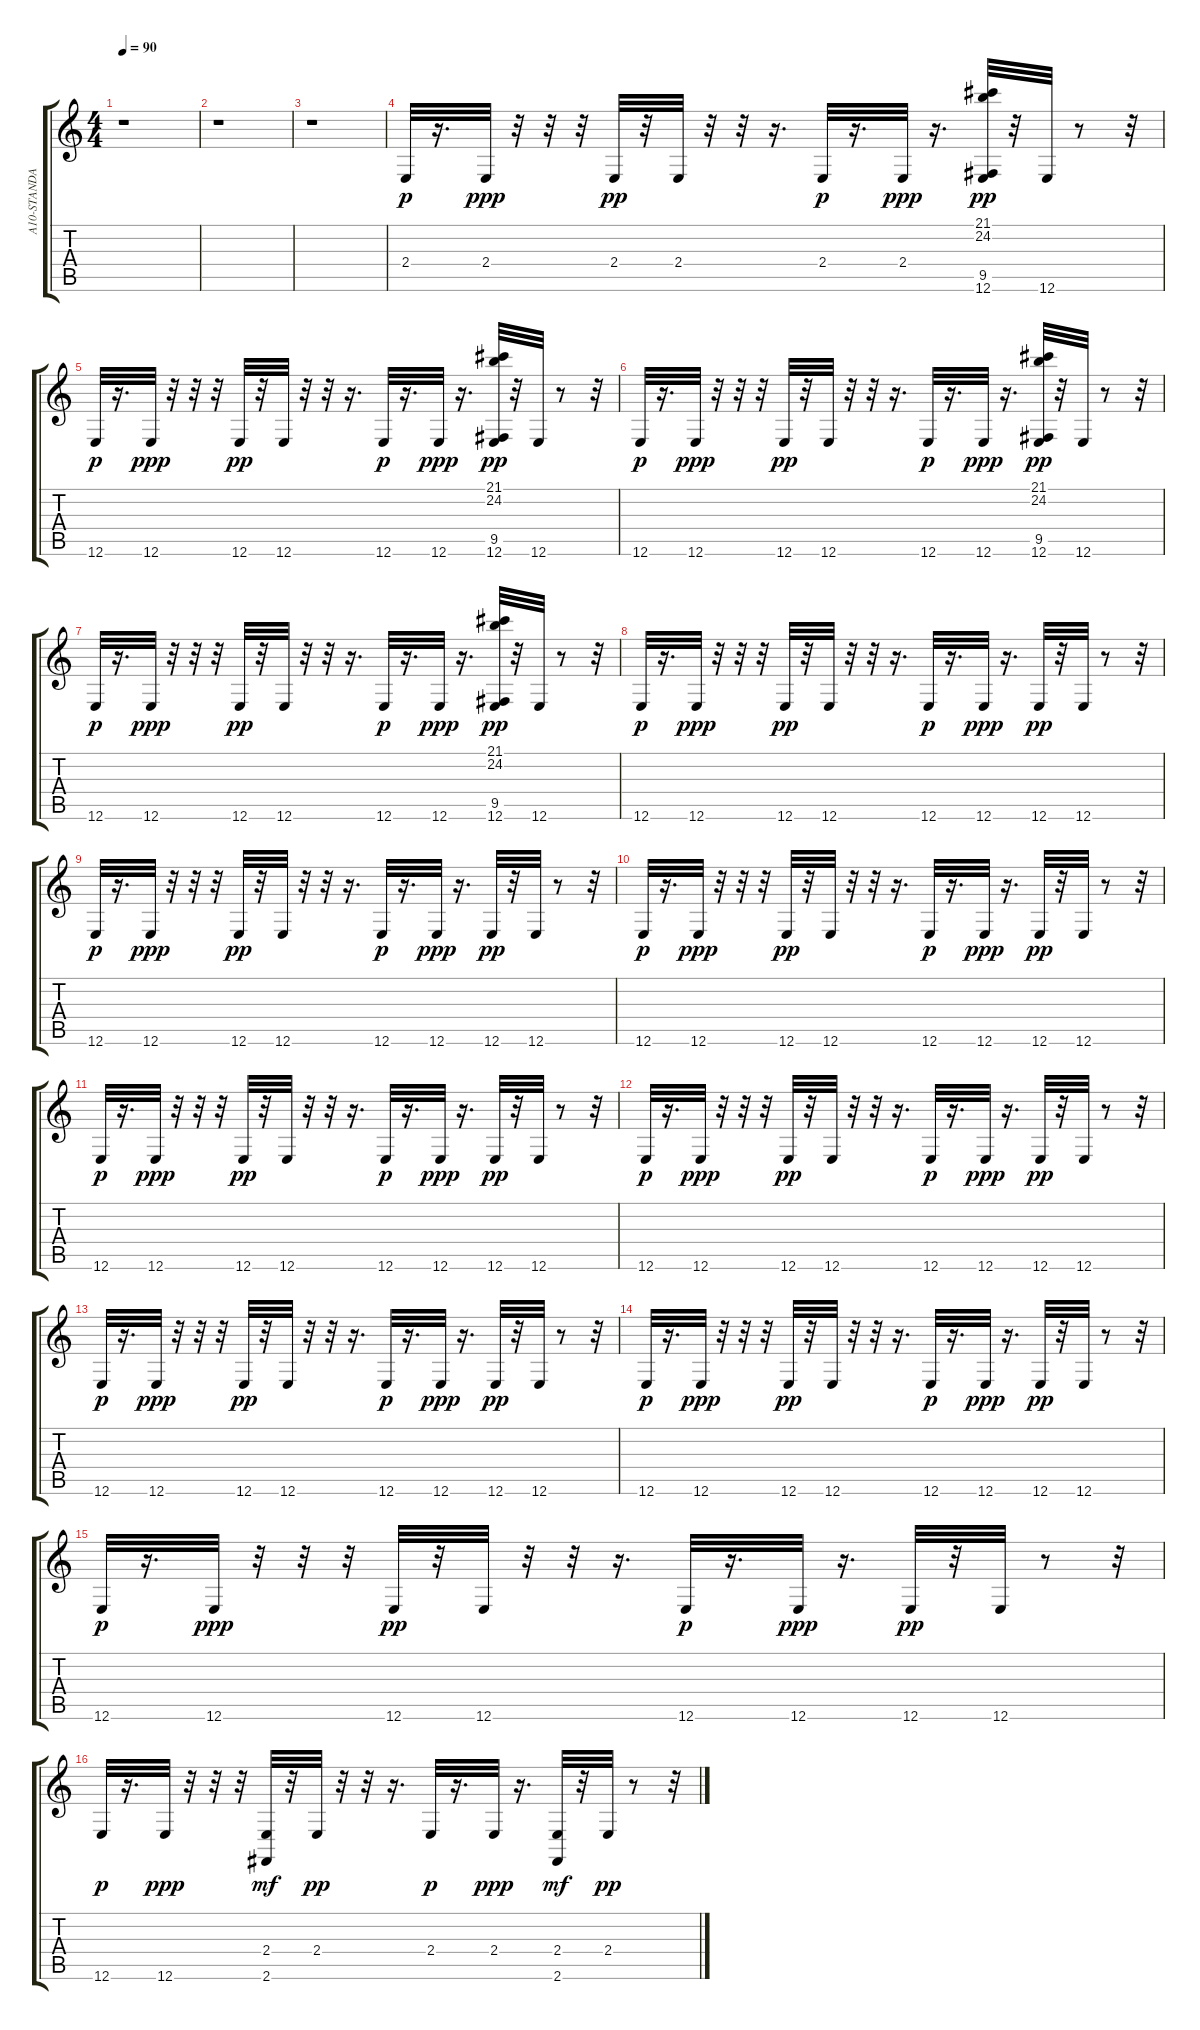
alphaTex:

\track ("A10-STANDARD 1  " "A10-STANDA") {instrument acousticgrandpiano}
\staff {score tabs}
\tuning (E4 B3 G3 D3 A2 E2) {hide}
\ts (4 4)
\tempo 90
\clef g2
\ks c
r.1{dy mf} |
r.1 |
r.1 |
2.4.32{dy p} r.16{d} 2.4.32{dy ppp} r.32 r.32 r.32 2.4.32{dy pp} r.32 2.4.32 r.32 r.32 r.16{d} 2.4.32{dy p} r.16{d} 2.4.32{dy ppp} r.16{d} (21.1 24.2 9.5 12.6).32{dy pp} r.32 12.6.32 r.8 r.32 |
12.6.32{dy p} r.16{d} 12.6.32{dy ppp} r.32 r.32 r.32 12.6.32{dy pp} r.32 12.6.32 r.32 r.32 r.16{d} 12.6.32{dy p} r.16{d} 12.6.32{dy ppp} r.16{d} (21.1 24.2 9.5 12.6).32{dy pp} r.32 12.6.32 r.8 r.32 |
12.6.32{dy p} r.16{d} 12.6.32{dy ppp} r.32 r.32 r.32 12.6.32{dy pp} r.32 12.6.32 r.32 r.32 r.16{d} 12.6.32{dy p} r.16{d} 12.6.32{dy ppp} r.16{d} (21.1 24.2 9.5 12.6).32{dy pp} r.32 12.6.32 r.8 r.32 |
12.6.32{dy p} r.16{d} 12.6.32{dy ppp} r.32 r.32 r.32 12.6.32{dy pp} r.32 12.6.32 r.32 r.32 r.16{d} 12.6.32{dy p} r.16{d} 12.6.32{dy ppp} r.16{d} (21.1 24.2 9.5 12.6).32{dy pp} r.32 12.6.32 r.8 r.32 |
12.6.32{dy p} r.16{d} 12.6.32{dy ppp} r.32 r.32 r.32 12.6.32{dy pp} r.32 12.6.32 r.32 r.32 r.16{d} 12.6.32{dy p} r.16{d} 12.6.32{dy ppp} r.16{d} 12.6.32{dy pp} r.32 12.6.32 r.8 r.32 |
12.6.32{dy p} r.16{d} 12.6.32{dy ppp} r.32 r.32 r.32 12.6.32{dy pp} r.32 12.6.32 r.32 r.32 r.16{d} 12.6.32{dy p} r.16{d} 12.6.32{dy ppp} r.16{d} 12.6.32{dy pp} r.32 12.6.32 r.8 r.32 |
12.6.32{dy p} r.16{d} 12.6.32{dy ppp} r.32 r.32 r.32 12.6.32{dy pp} r.32 12.6.32 r.32 r.32 r.16{d} 12.6.32{dy p} r.16{d} 12.6.32{dy ppp} r.16{d} 12.6.32{dy pp} r.32 12.6.32 r.8 r.32 |
12.6.32{dy p} r.16{d} 12.6.32{dy ppp} r.32 r.32 r.32 12.6.32{dy pp} r.32 12.6.32 r.32 r.32 r.16{d} 12.6.32{dy p} r.16{d} 12.6.32{dy ppp} r.16{d} 12.6.32{dy pp} r.32 12.6.32 r.8 r.32 |
12.6.32{dy p} r.16{d} 12.6.32{dy ppp} r.32 r.32 r.32 12.6.32{dy pp} r.32 12.6.32 r.32 r.32 r.16{d} 12.6.32{dy p} r.16{d} 12.6.32{dy ppp} r.16{d} 12.6.32{dy pp} r.32 12.6.32 r.8 r.32 |
12.6.32{dy p} r.16{d} 12.6.32{dy ppp} r.32 r.32 r.32 12.6.32{dy pp} r.32 12.6.32 r.32 r.32 r.16{d} 12.6.32{dy p} r.16{d} 12.6.32{dy ppp} r.16{d} 12.6.32{dy pp} r.32 12.6.32 r.8 r.32 |
12.6.32{dy p} r.16{d} 12.6.32{dy ppp} r.32 r.32 r.32 12.6.32{dy pp} r.32 12.6.32 r.32 r.32 r.16{d} 12.6.32{dy p} r.16{d} 12.6.32{dy ppp} r.16{d} 12.6.32{dy pp} r.32 12.6.32 r.8 r.32 |
12.6.32{dy p} r.16{d} 12.6.32{dy ppp} r.32 r.32 r.32 12.6.32{dy pp} r.32 12.6.32 r.32 r.32 r.16{d} 12.6.32{dy p} r.16{d} 12.6.32{dy ppp} r.16{d} 12.6.32{dy pp} r.32 12.6.32 r.8 r.32 |
12.6.32{dy p} r.16{d} 12.6.32{dy ppp} r.32 r.32 r.32 (2.4 2.6).32{dy mf} r.32 2.4.32{dy pp} r.32 r.32 r.16{d} 2.4.32{dy p} r.16{d} 2.4.32{dy ppp} r.16{d} (2.4 2.6).32{dy mf} r.32 2.4.32{dy pp} r.8 r.32
